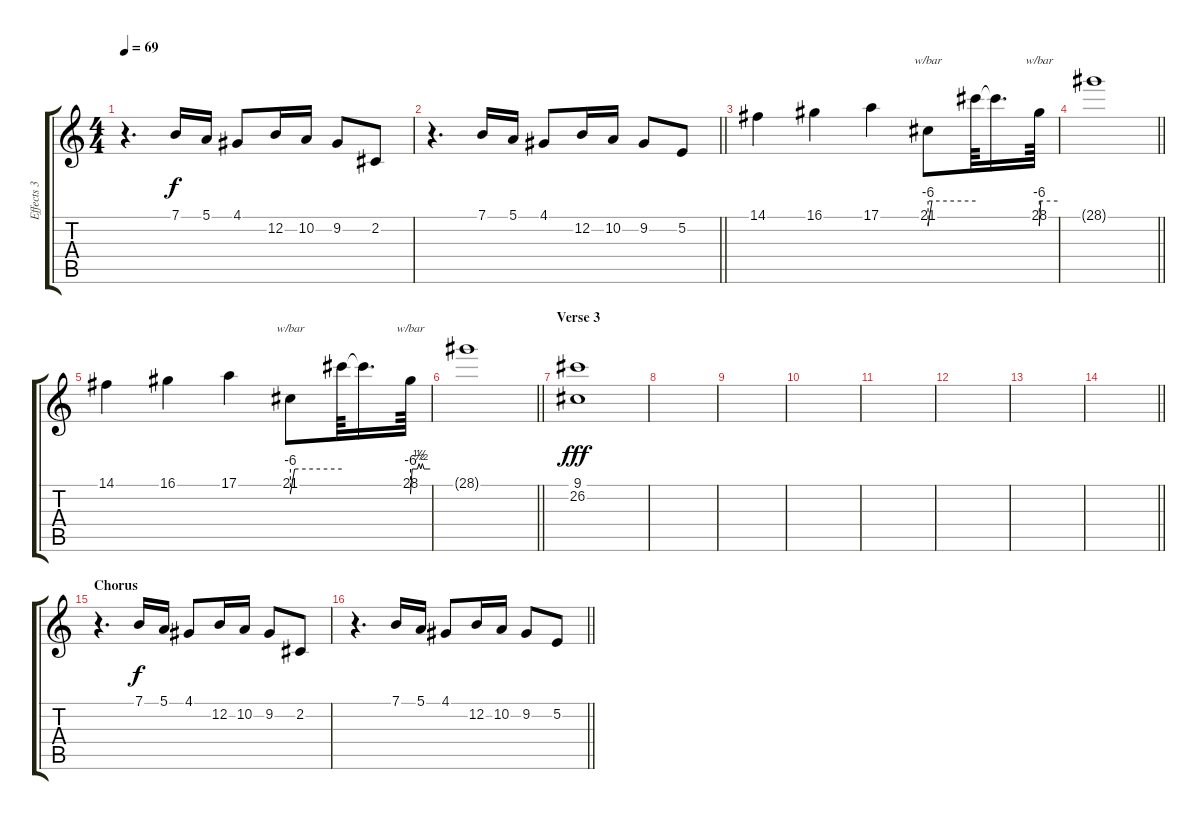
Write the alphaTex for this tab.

\track ("Effects 3" "Effects 3") {instrument synthstrings1}
\staff {score tabs}
\tuning (E4 B3 G3 D3 A2 E2) {hide}
\ts (4 4)
\tempo 69
\clef g2
\ks aminor
r.4{d dy f} 7.1.16 5.1.16 4.1.8 12.2.16 10.2.16 9.2.8 2.2.8 |
\barLineRight lightlight
r.4{d} 7.1.16 5.1.16 4.1.8 12.2.16 10.2.16 9.2.8 5.2.8 |
14.1.4{volume 9} 16.1.4 17.1.4 21.1.8{tbe (custom default 0 -24 5 0 60 0)} 21.1{t}.64 21.1{t}.16{d} 28.1.64{tbe (custom default 0 -24 5 0 60 0)} |
\barLineRight lightlight
28.1{t}.1 |
14.1.4 16.1.4 17.1.4 21.1.8{tbe (custom default 0 -24 5 0 60 0)} 21.1{t}.64 21.1{t}.16{d} 28.1.64{tbe (custom default 0 -24 5 0 21 0 26 2 31 0 36 2 41 0 60 0)} |
\barLineRight lightlight
28.1{t}.1 |
\section ("" "Verse 3")
(9.1 26.2).1{dy fff instrument tubularbells} |
|
|
|
|
|
|
\barLineRight lightlight
|
\section ("" "Chorus")
r.4{d instrument synthstrings1} 7.1.16{dy f} 5.1.16 4.1.8 12.2.16 10.2.16 9.2.8 2.2.8 |
\barLineRight lightlight
r.4{d} 7.1.16 5.1.16 4.1.8 12.2.16 10.2.16 9.2.8 5.2.8
